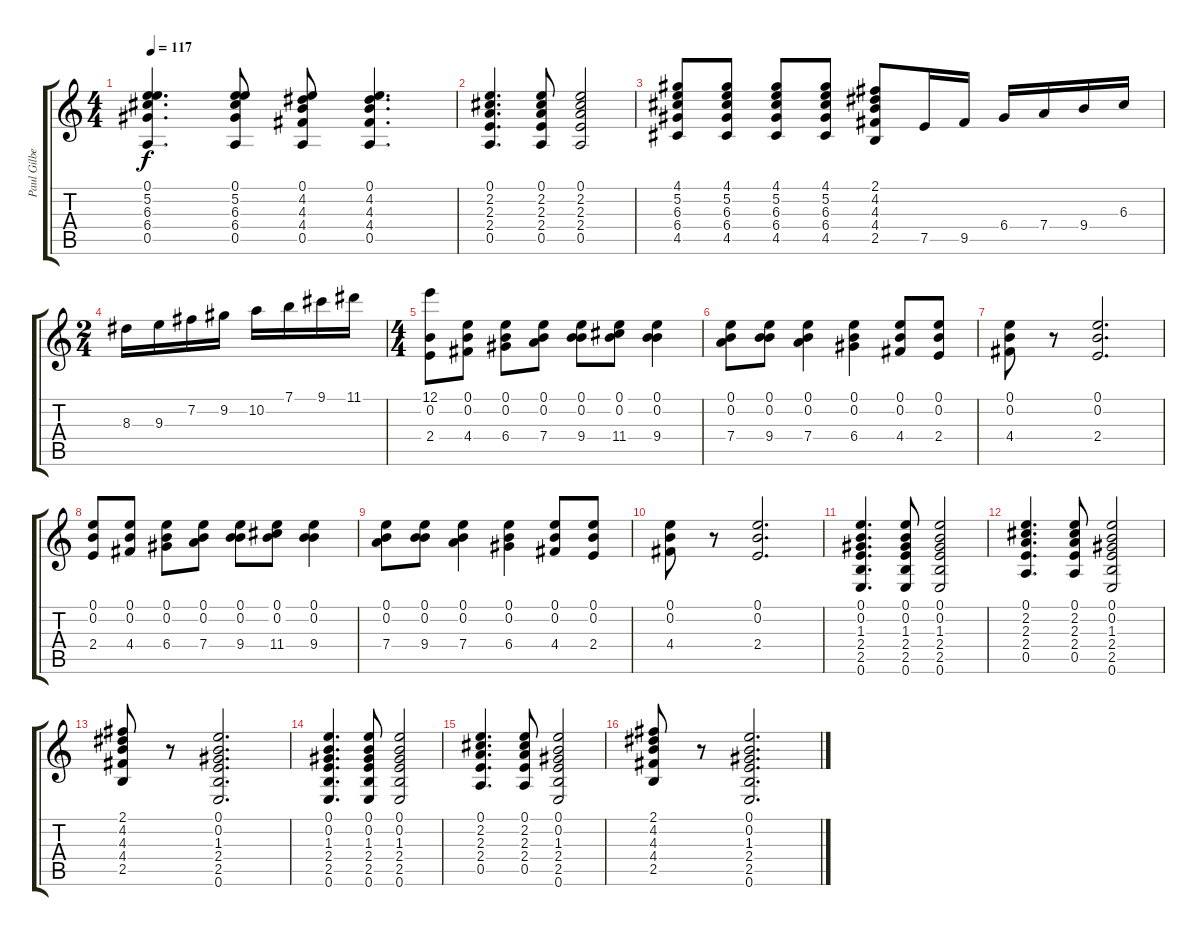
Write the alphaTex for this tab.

\track ("Paul Gilbert - Rythm Guitar" "Paul Gilbe") {instrument acousticguitarsteel}
\staff {score tabs}
\tuning (E4 B3 G3 D3 A2 E2) {hide}
\ts (4 4)
\tempo 117
\clef g2
\ks c
(0.1 5.2 6.3 6.4 0.5).4{d dy f} (0.1 5.2 6.3 6.4 0.5).8 (0.1 4.2 4.3 4.4 0.5).8 (0.1 4.2 4.3 4.4 0.5).4{d} |
(0.1 2.2 2.3 2.4 0.5).4{d} (0.1 2.2 2.3 2.4 0.5).8 (0.1 2.2 2.3 2.4 0.5).2 |
(4.1 5.2 6.3 6.4 4.5).8 (4.1 5.2 6.3 6.4 4.5).8 (4.1 5.2 6.3 6.4 4.5).8 (4.1 5.2 6.3 6.4 4.5).8 (2.1 4.2 4.3 4.4 2.5).8 7.5.16 9.5.16 6.4.16 7.4.16 9.4.16 6.3.16 |
\ts (2 4)
8.3.16 9.3.16 7.2.16 9.2.16 10.2.16 7.1.16 9.1.16 11.1.16 |
\ts (4 4)
(12.1 0.2 2.4).8 (0.1 0.2 4.4).8 (0.1 0.2 6.4).8 (0.1 0.2 7.4).8 (0.1 0.2 9.4).8 (0.1 0.2 11.4).8 (0.1 0.2 9.4).4 |
(0.1 0.2 7.4).8 (0.1 0.2 9.4).8 (0.1 0.2 7.4).4 (0.1 0.2 6.4).4 (0.1 0.2 4.4).8 (0.1 0.2 2.4).8 |
(0.1 0.2 4.4).8 r.8 (0.1 0.2 2.4).2{d} |
(0.1 0.2 2.4).8 (0.1 0.2 4.4).8 (0.1 0.2 6.4).8 (0.1 0.2 7.4).8 (0.1 0.2 9.4).8 (0.1 0.2 11.4).8 (0.1 0.2 9.4).4 |
(0.1 0.2 7.4).8 (0.1 0.2 9.4).8 (0.1 0.2 7.4).4 (0.1 0.2 6.4).4 (0.1 0.2 4.4).8 (0.1 0.2 2.4).8 |
(0.1 0.2 4.4).8 r.8 (0.1 0.2 2.4).2{d} |
(0.1 0.2 1.3 2.4 2.5 0.6).4{d} (0.1 0.2 1.3 2.4 2.5 0.6).8 (0.1 0.2 1.3 2.4 2.5 0.6).2 |
(0.1 2.2 2.3 2.4 0.5).4{d} (0.1 2.2 2.3 2.4 0.5).8 (0.1 0.2 1.3 2.4 2.5 0.6).2 |
(2.1 4.2 4.3 4.4 2.5).8 r.8 (0.1 0.2 1.3 2.4 2.5 0.6).2{d} |
(0.1 0.2 1.3 2.4 2.5 0.6).4{d} (0.1 0.2 1.3 2.4 2.5 0.6).8 (0.1 0.2 1.3 2.4 2.5 0.6).2 |
(0.1 2.2 2.3 2.4 0.5).4{d} (0.1 2.2 2.3 2.4 0.5).8 (0.1 0.2 1.3 2.4 2.5 0.6).2 |
(2.1 4.2 4.3 4.4 2.5).8 r.8 (0.1 0.2 1.3 2.4 2.5 0.6).2{d}
